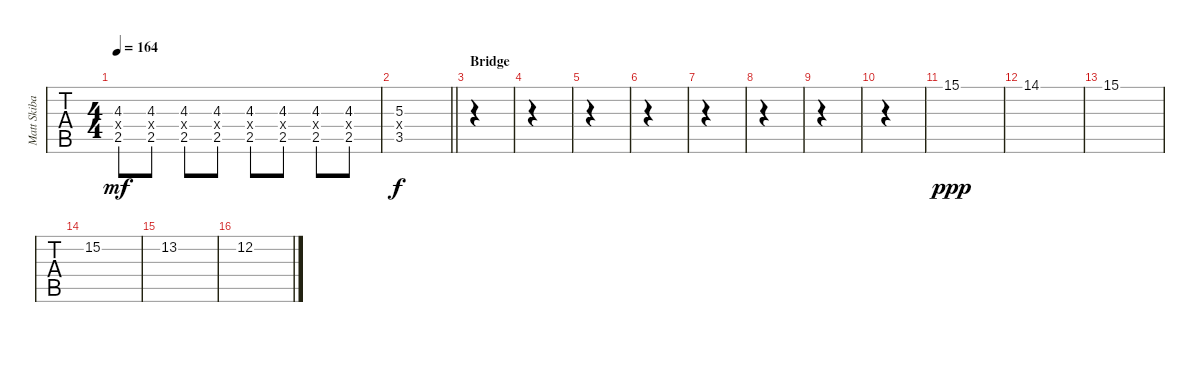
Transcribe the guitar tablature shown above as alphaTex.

\track ("Matt Skiba - Guitar Two" "Matt Skiba") {instrument distortionguitar}
\staff {tabs}
\tuning (E4 B3 G3 D3 A2 E2) {hide}
\ts (4 4)
\tempo 164
\clef g2
\ks eminor
(4.3 2.4{x} 2.5).8{dy mf} (4.3 2.4{x} 2.5).8 (4.3 2.4{x} 2.5).8 (4.3 2.4{x} 2.5).8 (4.3 2.4{x} 2.5).8 (4.3 2.4{x} 2.5).8 (4.3 2.4{x} 2.5).8 (4.3 2.4{x} 2.5).8 |
\barLineRight lightlight
(5.3 5.4{x} 3.5).1{dy f} |
\section ("" "Bridge")
|
|
|
|
|
|
|
|
15.1.1{dy ppp volume 7 balance 16} |
14.1.1 |
15.1.1 |
15.2.1 |
13.2.1 |
12.2.1
